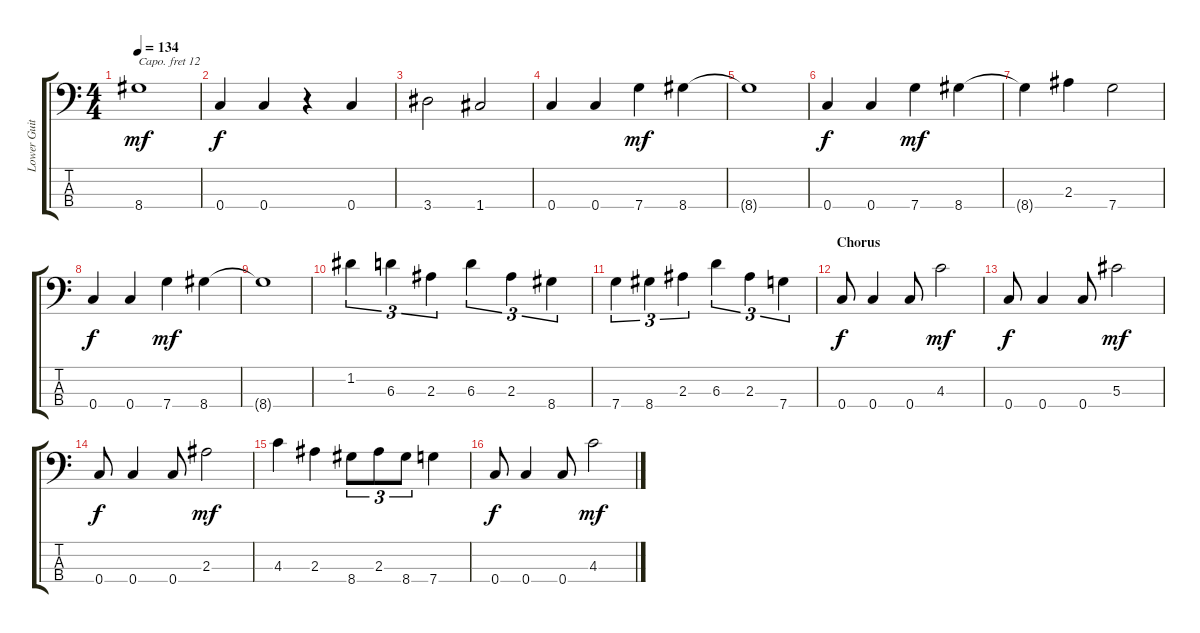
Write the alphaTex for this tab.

\track ("Lower Guitar" "Lower Guit") {instrument distortionguitar}
\staff {score tabs}
\capo 12
\tuning (G2 D2 Ab1 C1) {hide}
\ts (4 4)
\tempo 134
\clef f4
\ks c
8.4{t}.1{dy mf} |
0.4.4{dy f} 0.4.4 r.4 0.4.4 |
3.4.2 1.4.2 |
0.4.4 0.4.4 7.4.4{dy mf} 8.4.4 |
8.4{t}.1 |
0.4.4{dy f} 0.4.4 7.4.4{dy mf} 8.4.4 |
8.4{t}.4 2.3.4 7.4.2 |
0.4.4{dy f} 0.4.4 7.4.4{dy mf} 8.4.4 |
8.4{t}.1 |
1.2.4{tu (3 2)} 6.3.4{tu (3 2)} 2.3.4{tu (3 2)} 6.3.4{tu (3 2)} 2.3.4{tu (3 2)} 8.4.4{tu (3 2)} |
7.4.4{tu (3 2)} 8.4.4{tu (3 2)} 2.3.4{tu (3 2)} 6.3.4{tu (3 2)} 2.3.4{tu (3 2)} 7.4.4{tu (3 2)} |
\section ("" "Chorus")
0.4.8{dy f} 0.4.4 0.4.8 4.3.2{dy mf} |
0.4.8{dy f} 0.4.4 0.4.8 5.3.2{dy mf} |
0.4.8{dy f} 0.4.4 0.4.8 2.3.2{dy mf} |
4.3.4 2.3.4 8.4.8{tu (3 2)} 2.3.8{tu (3 2)} 8.4.8{tu (3 2)} 7.4.4 |
0.4.8{dy f} 0.4.4 0.4.8 4.3.2{dy mf}
